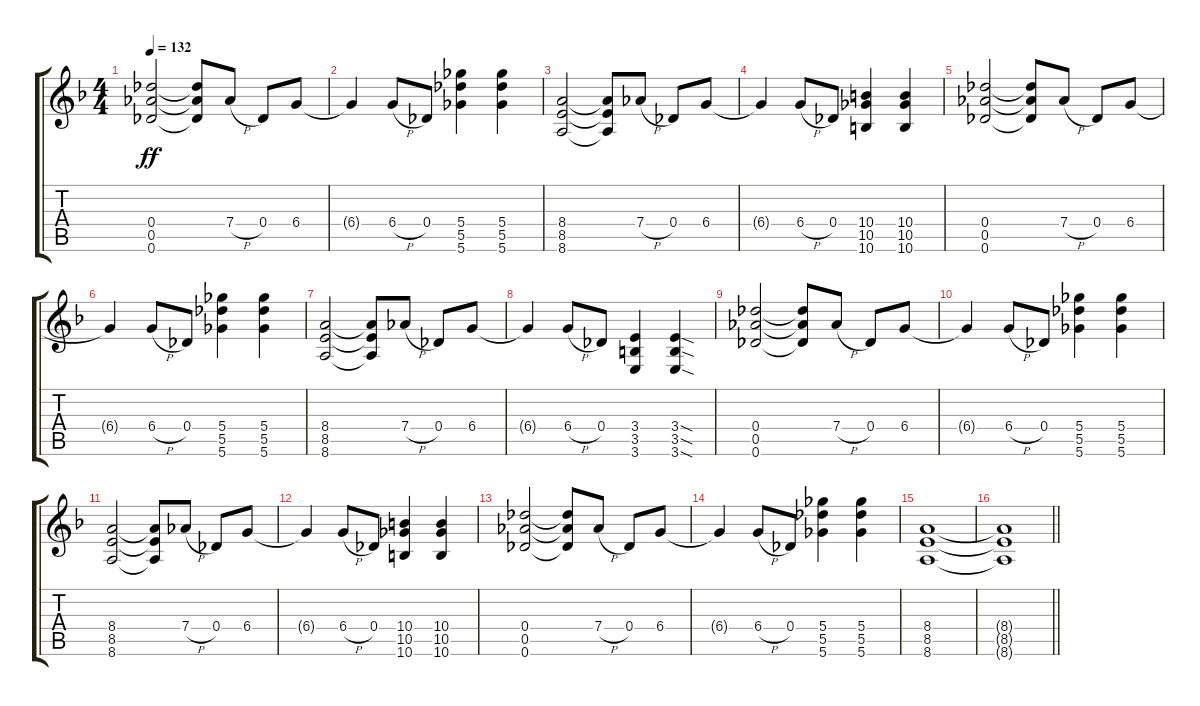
\track (" " " ") {instrument distortionguitar}
\staff {score tabs}
\tuning (Eb4 Bb3 Gb3 Db3 Ab2 Db2) {hide}
\ts (4 4)
\tempo 132
\clef g2
\ks f
(0.4 0.5 0.6).2{ot 8vb dy ff} (0.4{t} 0.5{t} 0.6{t}).8{ot 8vb} 7.4{h}.8 0.4.8 6.4.8 |
6.4{t}.4 6.4{h}.8 0.4.8 (5.4 5.5 5.6).4{ot 8vb} (5.4 5.5 5.6).4{ot 8vb} |
(8.4 8.5 8.6).2 (8.4{t} 8.5{t} 8.6{t}).8 7.4{h}.8 0.4.8 6.4.8 |
6.4{t}.4 6.4{h}.8 0.4.8 (10.4 10.5 10.6).4 (10.4 10.5 10.6).4 |
(0.4 0.5 0.6).2{ot 8vb} (0.4{t} 0.5{t} 0.6{t}).8{ot 8vb} 7.4{h}.8 0.4.8 6.4.8 |
6.4{t}.4 6.4{h}.8 0.4.8 (5.4 5.5 5.6).4{ot 8vb} (5.4 5.5 5.6).4{ot 8vb} |
(8.4 8.5 8.6).2 (8.4{t} 8.5{t} 8.6{t}).8 7.4{h}.8 0.4.8 6.4.8 |
6.4{t}.4 6.4{h}.8 0.4.8 (3.4 3.5 3.6).4 (3.4{sod} 3.5{sod} 3.6{sod}).4 |
(0.4 0.5 0.6).2{ot 8vb} (0.4{t} 0.5{t} 0.6{t}).8{ot 8vb} 7.4{h}.8 0.4.8 6.4.8 |
6.4{t}.4 6.4{h}.8 0.4.8 (5.4 5.5 5.6).4{ot 8vb} (5.4 5.5 5.6).4{ot 8vb} |
(8.4 8.5 8.6).2 (8.4{t} 8.5{t} 8.6{t}).8 7.4{h}.8 0.4.8 6.4.8 |
6.4{t}.4 6.4{h}.8 0.4.8 (10.4 10.5 10.6).4 (10.4 10.5 10.6).4 |
(0.4 0.5 0.6).2{ot 8vb} (0.4{t} 0.5{t} 0.6{t}).8{ot 8vb} 7.4{h}.8 0.4.8 6.4.8 |
6.4{t}.4 6.4{h}.8 0.4.8 (5.4 5.5 5.6).4{ot 8vb} (5.4 5.5 5.6).4{ot 8vb} |
(8.4 8.5 8.6).1 |
\barLineRight lightlight
(8.4{t} 8.5{t} 8.6{t}).1
